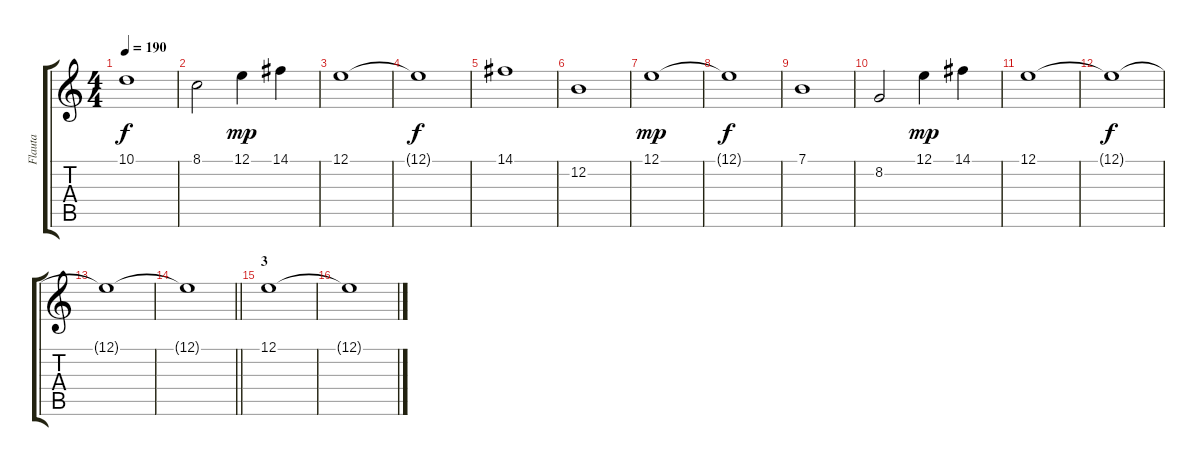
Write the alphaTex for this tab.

\track ("Flauta" "Flauta") {instrument flute}
\staff {score tabs}
\tuning (E4 B3 G3 D3 A2 E2) {hide}
\ts (4 4)
\tempo 190
\clef g2
\ks c
10.1.1{dy f} |
8.1.2 12.1.4{dy mp} 14.1.4 |
12.1.1 |
12.1{t}.1{dy f} |
14.1.1 |
12.2.1 |
12.1.1{dy mp} |
12.1{t}.1{dy f} |
7.1.1 |
8.2.2 12.1.4{dy mp} 14.1.4 |
12.1.1 |
12.1{t}.1{dy f} |
12.1{t}.1 |
\barLineRight lightlight
12.1{t}.1 |
\section ("" "3 ")
12.1.1 |
12.1{t}.1
